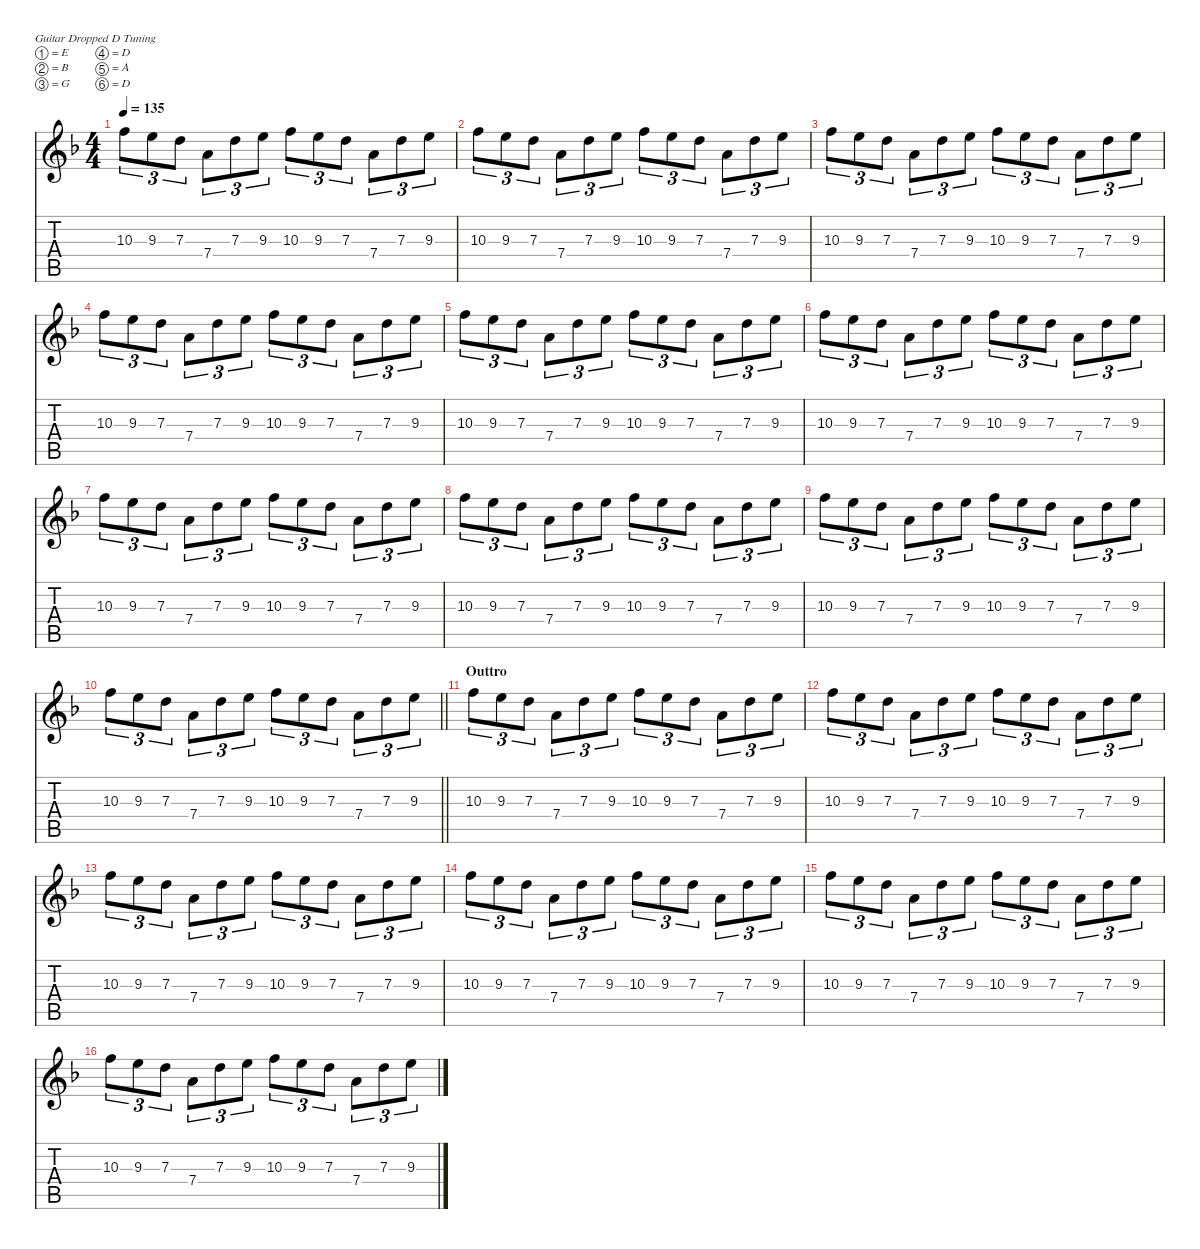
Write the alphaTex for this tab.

\defaultSystemsLayout 4
\hideDynamics
\bracketExtendMode nobrackets
\singleTrackTrackNamePolicy hidden
\multiTrackTrackNamePolicy hidden
\firstSystemTrackNameMode fullname
\firstSystemTrackNameOrientation horizontal
\otherSystemsTrackNameOrientation horizontal
\track ("Lead Guitar" "dist.guit.") {instrument distortionguitar}
\staff {score tabs}
\tuning (E4 B3 G3 D3 A2 D2)
\ts (4 4)
\tempo 135
\clef g2
\ks dminor
10.3{acc forcenatural}.8{tu (3 2) dy f beam Down} 9.3{acc forcenatural}.8{tu (3 2) beam Down} 7.3{acc forcenatural}.8{tu (3 2) beam Down} 7.4{acc forcenatural}.8{tu (3 2) beam Down} 7.3{acc forcenatural}.8{tu (3 2) beam Down} 9.3{acc forcenatural}.8{tu (3 2) beam Down} 10.3{acc forcenatural}.8{tu (3 2) beam Down} 9.3{acc forcenatural}.8{tu (3 2) beam Down} 7.3{acc forcenatural}.8{tu (3 2) beam Down} 7.4{acc forcenatural}.8{tu (3 2) beam Down} 7.3{acc forcenatural}.8{tu (3 2) beam Down} 9.3{acc forcenatural}.8{tu (3 2) beam Down} |
10.3{acc forcenatural}.8{tu (3 2) beam Down} 9.3{acc forcenatural}.8{tu (3 2) beam Down} 7.3{acc forcenatural}.8{tu (3 2) beam Down} 7.4{acc forcenatural}.8{tu (3 2) beam Down} 7.3{acc forcenatural}.8{tu (3 2) beam Down} 9.3{acc forcenatural}.8{tu (3 2) beam Down} 10.3{acc forcenatural}.8{tu (3 2) beam Down} 9.3{acc forcenatural}.8{tu (3 2) beam Down} 7.3{acc forcenatural}.8{tu (3 2) beam Down} 7.4{acc forcenatural}.8{tu (3 2) beam Down} 7.3{acc forcenatural}.8{tu (3 2) beam Down} 9.3{acc forcenatural}.8{tu (3 2) beam Down} |
10.3{acc forcenatural}.8{tu (3 2) beam Down} 9.3{acc forcenatural}.8{tu (3 2) beam Down} 7.3{acc forcenatural}.8{tu (3 2) beam Down} 7.4{acc forcenatural}.8{tu (3 2) beam Down} 7.3{acc forcenatural}.8{tu (3 2) beam Down} 9.3{acc forcenatural}.8{tu (3 2) beam Down} 10.3{acc forcenatural}.8{tu (3 2) beam Down} 9.3{acc forcenatural}.8{tu (3 2) beam Down} 7.3{acc forcenatural}.8{tu (3 2) beam Down} 7.4{acc forcenatural}.8{tu (3 2) beam Down} 7.3{acc forcenatural}.8{tu (3 2) beam Down} 9.3{acc forcenatural}.8{tu (3 2) beam Down} |
10.3{acc forcenatural}.8{tu (3 2) beam Down} 9.3{acc forcenatural}.8{tu (3 2) beam Down} 7.3{acc forcenatural}.8{tu (3 2) beam Down} 7.4{acc forcenatural}.8{tu (3 2) beam Down} 7.3{acc forcenatural}.8{tu (3 2) beam Down} 9.3{acc forcenatural}.8{tu (3 2) beam Down} 10.3{acc forcenatural}.8{tu (3 2) beam Down} 9.3{acc forcenatural}.8{tu (3 2) beam Down} 7.3{acc forcenatural}.8{tu (3 2) beam Down} 7.4{acc forcenatural}.8{tu (3 2) beam Down} 7.3{acc forcenatural}.8{tu (3 2) beam Down} 9.3{acc forcenatural}.8{tu (3 2) beam Down} |
10.3{acc forcenatural}.8{tu (3 2) beam Down} 9.3{acc forcenatural}.8{tu (3 2) beam Down} 7.3{acc forcenatural}.8{tu (3 2) beam Down} 7.4{acc forcenatural}.8{tu (3 2) beam Down} 7.3{acc forcenatural}.8{tu (3 2) beam Down} 9.3{acc forcenatural}.8{tu (3 2) beam Down} 10.3{acc forcenatural}.8{tu (3 2) beam Down} 9.3{acc forcenatural}.8{tu (3 2) beam Down} 7.3{acc forcenatural}.8{tu (3 2) beam Down} 7.4{acc forcenatural}.8{tu (3 2) beam Down} 7.3{acc forcenatural}.8{tu (3 2) beam Down} 9.3{acc forcenatural}.8{tu (3 2) beam Down} |
10.3{acc forcenatural}.8{tu (3 2) beam Down} 9.3{acc forcenatural}.8{tu (3 2) beam Down} 7.3{acc forcenatural}.8{tu (3 2) beam Down} 7.4{acc forcenatural}.8{tu (3 2) beam Down} 7.3{acc forcenatural}.8{tu (3 2) beam Down} 9.3{acc forcenatural}.8{tu (3 2) beam Down} 10.3{acc forcenatural}.8{tu (3 2) beam Down} 9.3{acc forcenatural}.8{tu (3 2) beam Down} 7.3{acc forcenatural}.8{tu (3 2) beam Down} 7.4{acc forcenatural}.8{tu (3 2) beam Down} 7.3{acc forcenatural}.8{tu (3 2) beam Down} 9.3{acc forcenatural}.8{tu (3 2) beam Down} |
10.3{acc forcenatural}.8{tu (3 2) beam Down} 9.3{acc forcenatural}.8{tu (3 2) beam Down} 7.3{acc forcenatural}.8{tu (3 2) beam Down} 7.4{acc forcenatural}.8{tu (3 2) beam Down} 7.3{acc forcenatural}.8{tu (3 2) beam Down} 9.3{acc forcenatural}.8{tu (3 2) beam Down} 10.3{acc forcenatural}.8{tu (3 2) beam Down} 9.3{acc forcenatural}.8{tu (3 2) beam Down} 7.3{acc forcenatural}.8{tu (3 2) beam Down} 7.4{acc forcenatural}.8{tu (3 2) beam Down} 7.3{acc forcenatural}.8{tu (3 2) beam Down} 9.3{acc forcenatural}.8{tu (3 2) beam Down} |
10.3{acc forcenatural}.8{tu (3 2) beam Down} 9.3{acc forcenatural}.8{tu (3 2) beam Down} 7.3{acc forcenatural}.8{tu (3 2) beam Down} 7.4{acc forcenatural}.8{tu (3 2) beam Down} 7.3{acc forcenatural}.8{tu (3 2) beam Down} 9.3{acc forcenatural}.8{tu (3 2) beam Down} 10.3{acc forcenatural}.8{tu (3 2) beam Down} 9.3{acc forcenatural}.8{tu (3 2) beam Down} 7.3{acc forcenatural}.8{tu (3 2) beam Down} 7.4{acc forcenatural}.8{tu (3 2) beam Down} 7.3{acc forcenatural}.8{tu (3 2) beam Down} 9.3{acc forcenatural}.8{tu (3 2) beam Down} |
10.3{acc forcenatural}.8{tu (3 2) beam Down} 9.3{acc forcenatural}.8{tu (3 2) beam Down} 7.3{acc forcenatural}.8{tu (3 2) beam Down} 7.4{acc forcenatural}.8{tu (3 2) beam Down} 7.3{acc forcenatural}.8{tu (3 2) beam Down} 9.3{acc forcenatural}.8{tu (3 2) beam Down} 10.3{acc forcenatural}.8{tu (3 2) beam Down} 9.3{acc forcenatural}.8{tu (3 2) beam Down} 7.3{acc forcenatural}.8{tu (3 2) beam Down} 7.4{acc forcenatural}.8{tu (3 2) beam Down} 7.3{acc forcenatural}.8{tu (3 2) beam Down} 9.3{acc forcenatural}.8{tu (3 2) beam Down} |
\barLineRight lightlight
10.3{acc forcenatural}.8{tu (3 2) beam Down} 9.3{acc forcenatural}.8{tu (3 2) beam Down} 7.3{acc forcenatural}.8{tu (3 2) beam Down} 7.4{acc forcenatural}.8{tu (3 2) beam Down} 7.3{acc forcenatural}.8{tu (3 2) beam Down} 9.3{acc forcenatural}.8{tu (3 2) beam Down} 10.3{acc forcenatural}.8{tu (3 2) beam Down} 9.3{acc forcenatural}.8{tu (3 2) beam Down} 7.3{acc forcenatural}.8{tu (3 2) beam Down} 7.4{acc forcenatural}.8{tu (3 2) beam Down} 7.3{acc forcenatural}.8{tu (3 2) beam Down} 9.3{acc forcenatural}.8{tu (3 2) beam Down} |
\section ("" "Outtro")
10.3{acc forcenatural}.8{tu (3 2) beam Down} 9.3{acc forcenatural}.8{tu (3 2) beam Down} 7.3{acc forcenatural}.8{tu (3 2) beam Down} 7.4{acc forcenatural}.8{tu (3 2) beam Down} 7.3{acc forcenatural}.8{tu (3 2) beam Down} 9.3{acc forcenatural}.8{tu (3 2) beam Down} 10.3{acc forcenatural}.8{tu (3 2) beam Down} 9.3{acc forcenatural}.8{tu (3 2) beam Down} 7.3{acc forcenatural}.8{tu (3 2) beam Down} 7.4{acc forcenatural}.8{tu (3 2) beam Down} 7.3{acc forcenatural}.8{tu (3 2) beam Down} 9.3{acc forcenatural}.8{tu (3 2) beam Down} |
10.3{acc forcenatural}.8{tu (3 2) beam Down} 9.3{acc forcenatural}.8{tu (3 2) beam Down} 7.3{acc forcenatural}.8{tu (3 2) beam Down} 7.4{acc forcenatural}.8{tu (3 2) beam Down} 7.3{acc forcenatural}.8{tu (3 2) beam Down} 9.3{acc forcenatural}.8{tu (3 2) beam Down} 10.3{acc forcenatural}.8{tu (3 2) beam Down} 9.3{acc forcenatural}.8{tu (3 2) beam Down} 7.3{acc forcenatural}.8{tu (3 2) beam Down} 7.4{acc forcenatural}.8{tu (3 2) beam Down} 7.3{acc forcenatural}.8{tu (3 2) beam Down} 9.3{acc forcenatural}.8{tu (3 2) beam Down} |
10.3{acc forcenatural}.8{tu (3 2) beam Down} 9.3{acc forcenatural}.8{tu (3 2) beam Down} 7.3{acc forcenatural}.8{tu (3 2) beam Down} 7.4{acc forcenatural}.8{tu (3 2) beam Down} 7.3{acc forcenatural}.8{tu (3 2) beam Down} 9.3{acc forcenatural}.8{tu (3 2) beam Down} 10.3{acc forcenatural}.8{tu (3 2) beam Down} 9.3{acc forcenatural}.8{tu (3 2) beam Down} 7.3{acc forcenatural}.8{tu (3 2) beam Down} 7.4{acc forcenatural}.8{tu (3 2) beam Down} 7.3{acc forcenatural}.8{tu (3 2) beam Down} 9.3{acc forcenatural}.8{tu (3 2) beam Down} |
10.3{acc forcenatural}.8{tu (3 2) beam Down} 9.3{acc forcenatural}.8{tu (3 2) beam Down} 7.3{acc forcenatural}.8{tu (3 2) beam Down} 7.4{acc forcenatural}.8{tu (3 2) beam Down} 7.3{acc forcenatural}.8{tu (3 2) beam Down} 9.3{acc forcenatural}.8{tu (3 2) beam Down} 10.3{acc forcenatural}.8{tu (3 2) beam Down} 9.3{acc forcenatural}.8{tu (3 2) beam Down} 7.3{acc forcenatural}.8{tu (3 2) beam Down} 7.4{acc forcenatural}.8{tu (3 2) beam Down} 7.3{acc forcenatural}.8{tu (3 2) beam Down} 9.3{acc forcenatural}.8{tu (3 2) beam Down} |
10.3{acc forcenatural}.8{tu (3 2) beam Down} 9.3{acc forcenatural}.8{tu (3 2) beam Down} 7.3{acc forcenatural}.8{tu (3 2) beam Down} 7.4{acc forcenatural}.8{tu (3 2) beam Down} 7.3{acc forcenatural}.8{tu (3 2) beam Down} 9.3{acc forcenatural}.8{tu (3 2) beam Down} 10.3{acc forcenatural}.8{tu (3 2) beam Down} 9.3{acc forcenatural}.8{tu (3 2) beam Down} 7.3{acc forcenatural}.8{tu (3 2) beam Down} 7.4{acc forcenatural}.8{tu (3 2) beam Down} 7.3{acc forcenatural}.8{tu (3 2) beam Down} 9.3{acc forcenatural}.8{tu (3 2) beam Down} |
10.3{acc forcenatural}.8{tu (3 2) beam Down} 9.3{acc forcenatural}.8{tu (3 2) beam Down} 7.3{acc forcenatural}.8{tu (3 2) beam Down} 7.4{acc forcenatural}.8{tu (3 2) beam Down} 7.3{acc forcenatural}.8{tu (3 2) beam Down} 9.3{acc forcenatural}.8{tu (3 2) beam Down} 10.3{acc forcenatural}.8{tu (3 2) beam Down} 9.3{acc forcenatural}.8{tu (3 2) beam Down} 7.3{acc forcenatural}.8{tu (3 2) beam Down} 7.4{acc forcenatural}.8{tu (3 2) beam Down} 7.3{acc forcenatural}.8{tu (3 2) beam Down} 9.3{acc forcenatural}.8{tu (3 2) beam Down}
